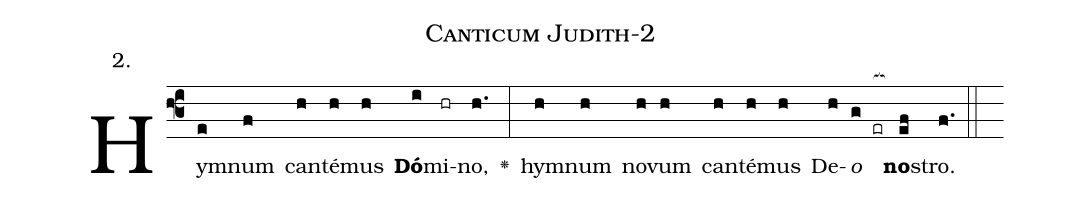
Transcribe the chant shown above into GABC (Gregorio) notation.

name: Canticum Judith-2;
annotation: 2.;
%%
(f3)Hym(e)num(f) can(h)té(h)mus(h) <b>Dó</b>(i)mi(hr)no,(h.) <v>\greheightstar</v>(:) hym(h)num(h) no(h)vum(h) can(h)té(h)mus(h) De(h)<i>o</i>(g er[ocb:1{]) <b>no</b>(ef[ocb:0}])stro.(f.) (::)


%E(h) u(h) o(h) u(g) a(ef) e.(f.) (::)
